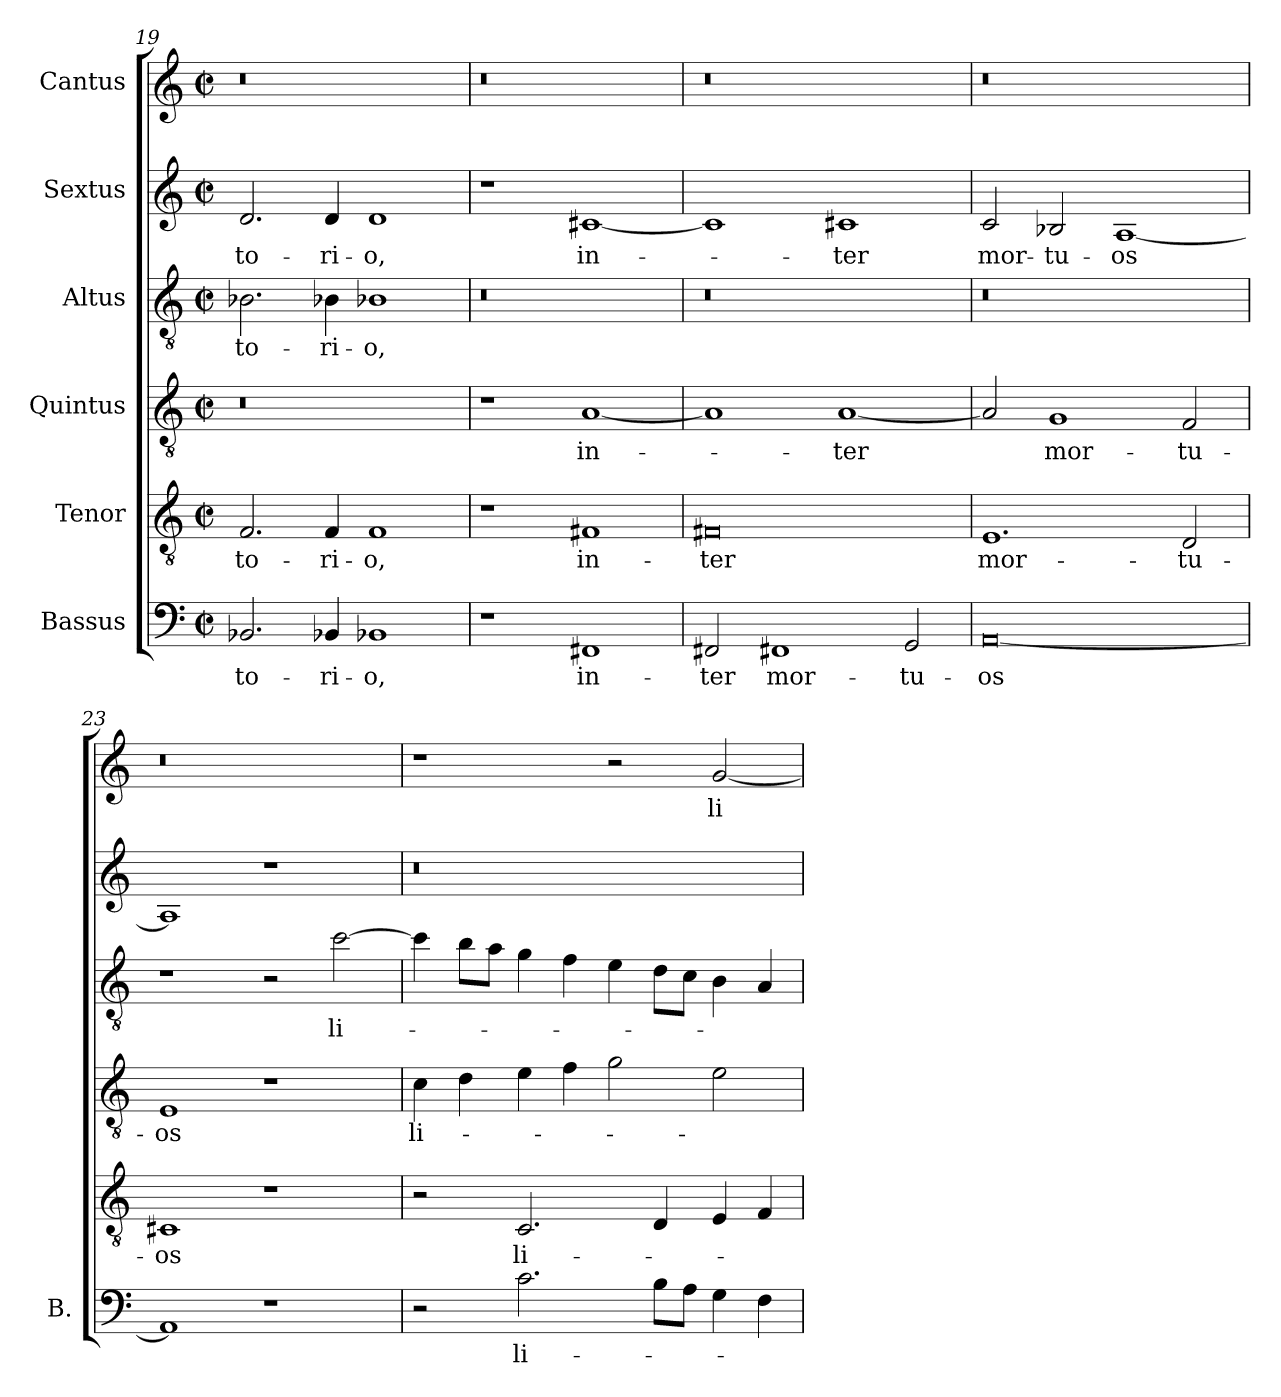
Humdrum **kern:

**kern	**text	**kern	**text	**kern	**text	**kern	**text	**kern	**text	**kern	**text
*part6	*part6	*part5	*part5	*part4	*part4	*part3	*part3	*part2	*part2	*part1	*part1
*staff6	*staff6	*staff5	*staff5	*staff4	*staff4	*staff3	*staff3	*staff2	*staff2	*staff1	*staff1
*I"Bassus	*	*I"Tenor	*	*I"Quintus	*	*I"Altus	*	*I"Sextus	*	*I"Cantus	*
*I'B.	*	*	*	*	*	*	*	*	*	*	*
*clefF4	*	*clefGv2	*	*clefGv2	*	*clefGv2	*	*clefG2	*	*clefG2	*
*k[]	*	*k[]	*	*k[]	*	*k[]	*	*k[]	*	*k[]	*
*C:	*	*C:	*	*C:	*	*C:	*	*C:	*	*C:	*
*M2/2	*	*M2/2	*	*M2/2	*	*M2/2	*	*M2/2	*	*M2/2	*
*met(c|)	*	*met(c|)	*	*met(c|)	*	*met(c|)	*	*met(c|)	*	*met(c|)	*
=19	=19	=19	=19	=19	=19	=19	=19	=19	=19	=19	=19
!	!	!	!	!LO:N:vis=0	!	!	!	!	!	!LO:N:vis=0	!
2.BB-X/	-to-	2.F/	-to-	1r	.	2.B-X\	-to-	2.d/	-to-	1r	.
4BB-X/	-ri-	4F/	-ri-	.	.	4B-X\	-ri-	4d/	-ri-	.	.
1BB-X/	-o,	1F/	-o,	1ryy	.	1B-X\	-o,	1d/	-o,	1ryy	.
=20	=20	=20	=20	=20	=20	=20	=20	=20	=20	=20	=20
!	!	!	!	!	!	!LO:N:vis=0	!	!	!	!LO:N:vis=0	!
1r	.	1r	.	1r	.	1r	.	1r	.	1r	.
1FF#X/	in-	1F#X/	in-	[1A/	in-	1ryy	.	[1c#X/	in-	1ryy	.
=21	=21	=21	=21	=21	=21	=21	=21	=21	=21	=21	=21
!	!	!	!	!	!	!LO:N:vis=0	!	!	!	!LO:N:vis=0	!
2FF#X/	-ter	0F#X/	-ter	1A/]	.	1r	.	1c#/]	.	1r	.
1FF#X/	mor-	.	.	.	.	.	.	.	.	.	.
.	.	.	.	[1A/	-ter	1ryy	.	1c#X/	-ter	1ryy	.
2GG/	-tu-	.	.	.	.	.	.	.	.	.	.
=22	=22	=22	=22	=22	=22	=22	=22	=22	=22	=22	=22
!	!	!	!	!	!	!LO:N:vis=0	!	!	!	!LO:N:vis=0	!
[0AA/	-os	1.E/	mor-	2A/]	.	1r	.	2c/	mor-	1r	.
.	.	.	.	1G/	mor-	.	.	2B-X/	-tu-	.	.
.	.	.	.	.	.	1ryy	.	[1A/	-os	1ryy	.
.	.	2D/	-tu-	2F/	-tu-	.	.	.	.	.	.
=23	=23	=23	=23	=23	=23	=23	=23	=23	=23	=23	=23
!	!	!	!	!	!	!	!	!	!	!LO:N:vis=0	!
1AA/]	.	1C#X/	-os	1E/	-os	1r	.	1A/]	.	1r	.
1r	.	1r	.	1r	.	2r	.	1r	.	1ryy	.
.	.	.	.	.	.	[2cc\	li-	.	.	.	.
=24	=24	=24	=24	=24	=24	=24	=24	=24	=24	=24	=24
!	!	!	!	!	!	!	!	!LO:N:vis=0	!	!	!
2r	.	2r	.	4c\	li-	4cc\]	.	1r	.	1r	.
.	.	.	.	4d\	.	8b\L	.	.	.	.	.
.	.	.	.	.	.	8a\J	.	.	.	.	.
2.c\	li-	2.C/	li-	4e\	.	4g\	.	.	.	.	.
.	.	.	.	4f\	.	4f\	.	.	.	.	.
.	.	.	.	2g\	.	4e\	.	1ryy	.	2r	.
8B\L	.	4D/	.	.	.	8d\L	.	.	.	.	.
8A\J	.	.	.	.	.	8c\J	.	.	.	.	.
4G\	.	4E/	.	2e\	.	4B\	.	.	.	[2g/	li-
4F\	.	4F/	.	.	.	4A/	.	.	.	.	.
=	=	=	=	=	=	=	=	=	=	=	=
*-	*-	*-	*-	*-	*-	*-	*-	*-	*-	*-	*-
